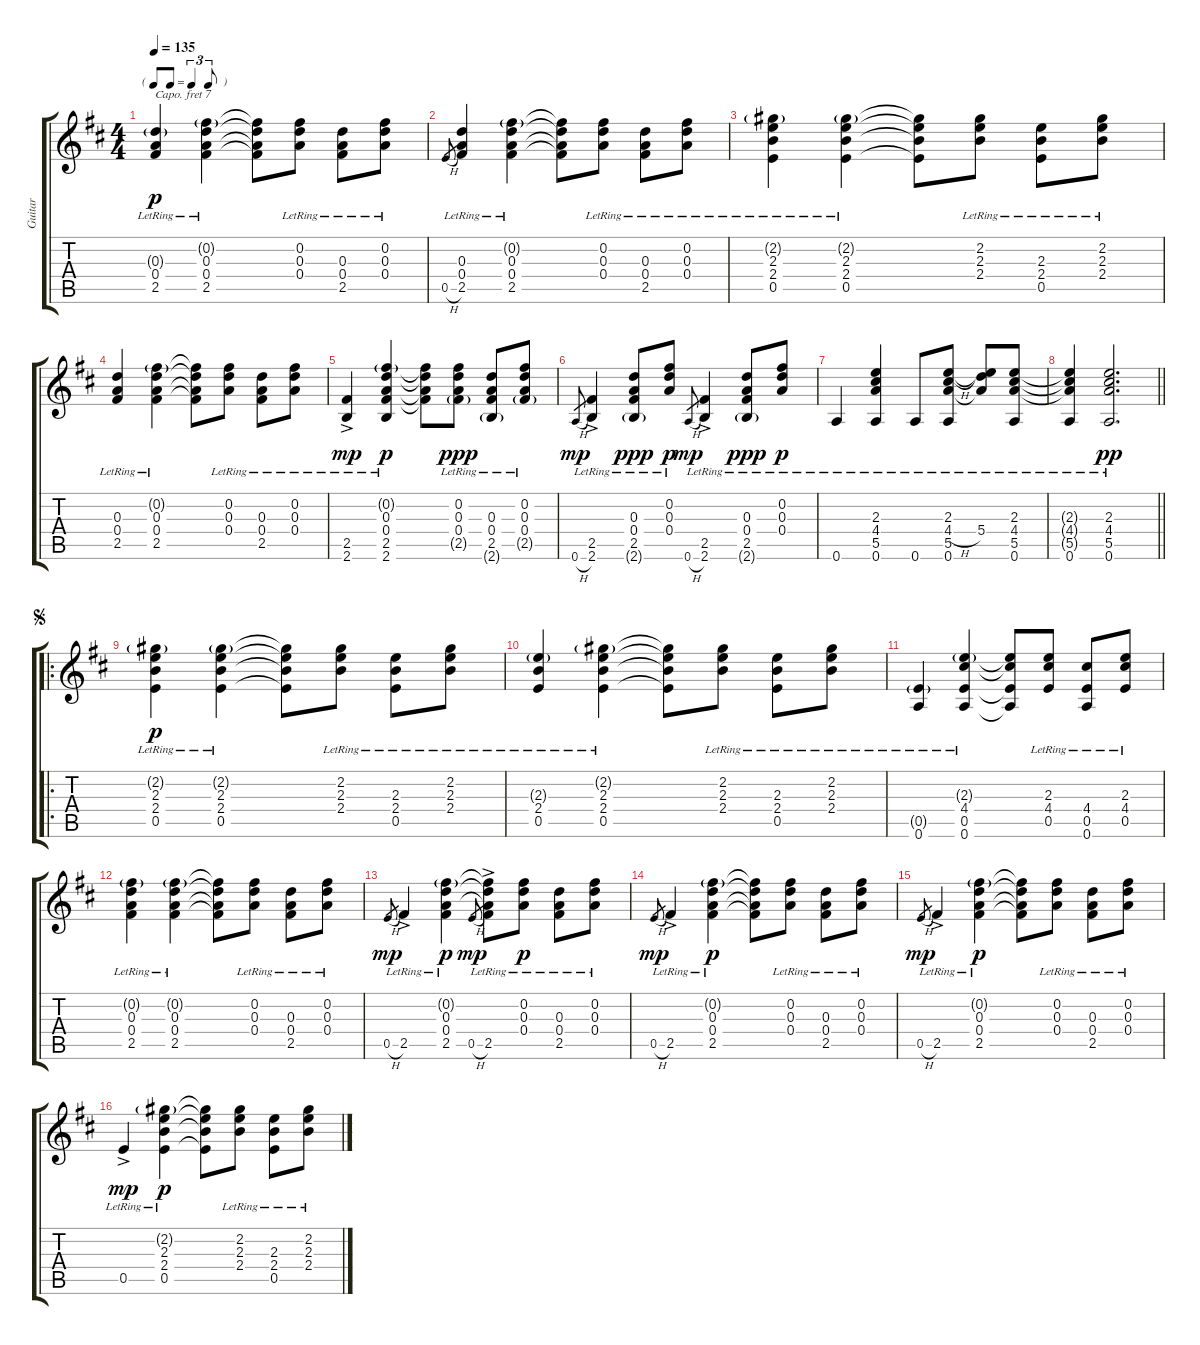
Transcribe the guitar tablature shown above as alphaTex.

\track ("Guitar" "Guitar") {instrument acousticguitarsteel}
\staff {score tabs}
\capo 7
\tuning (E4 B3 G3 D3 A2 D2) {hide}
\ts (4 4)
\tf triplet8th
\tempo 135
\clef g2
\ks d
(0.3{g lr} 0.4{lr} 2.5{lr}).4{dy p} (0.2{g lr} 0.3{lr} 0.4{lr} 2.5{lr}).4 (0.2{t} 0.3{t} 0.4{t} 2.5{t}).8 (0.2{lr} 0.3{lr} 0.4{lr}).8 (0.3{lr} 0.4{lr} 2.5{lr}).8 (0.2{lr} 0.3{lr} 0.4{lr}).8 |
0.5{h}.8{gr} (0.3{lr} 0.4{lr} 2.5{lr}).4 (0.2{g lr} 0.3{lr} 0.4{lr} 2.5{lr}).4 (0.2{t} 0.3{t} 0.4{t} 2.5{t}).8 (0.2{lr} 0.3{lr} 0.4{lr}).8 (0.3{lr} 0.4{lr} 2.5{lr}).8 (0.2{lr} 0.3{lr} 0.4{lr}).8 |
(2.2{g lr} 2.3{lr} 2.4{lr} 0.5{lr}).4 (2.2{g lr} 2.3{lr} 2.4{lr} 0.5{lr}).4 (2.2{t} 2.3{t} 2.4{t} 0.5{t}).8 (2.2{lr} 2.3{lr} 2.4{lr}).8 (2.3{lr} 2.4{lr} 0.5{lr}).8 (2.2{lr} 2.3{lr} 2.4{lr}).8 |
(0.3{lr} 0.4{lr} 2.5{lr}).4 (0.2{g lr} 0.3{lr} 0.4{lr} 2.5{lr}).4 (0.2{t} 0.3{t} 0.4{t} 2.5{t}).8 (0.2{lr} 0.3{lr} 0.4{lr}).8 (0.3{lr} 0.4{lr} 2.5{lr}).8 (0.2{lr} 0.3{lr} 0.4{lr}).8 |
(2.5{lr} 2.6{ac lr}).4{dy mp} (0.2{g lr} 0.3{lr} 0.4{lr} 2.5{lr} 2.6{lr}).4{dy p} (0.2{t} 0.3{t} 0.4{t} 2.5{t}).8 (0.2{lr} 0.3{lr} 0.4{lr} 2.5{g lr}).8{dy ppp} (0.3{lr} 0.4{lr} 2.5{lr} 2.6{g lr}).8 (0.2{lr} 0.3{lr} 0.4{lr} 2.5{g lr}).8 |
0.6{h}.8{gr dy mp} (2.5{lr} 2.6{ac lr}).4 (0.3{lr} 0.4{lr} 2.5{lr} 2.6{g lr}).8{dy ppp} (0.2{lr} 0.3{lr} 0.4{lr}).8{dy p} 0.6{h}.8{gr dy mp} (2.5{lr} 2.6{ac lr}).4 (0.3{lr} 0.4{lr} 2.5{lr} 2.6{g lr}).8{dy ppp} (0.2{lr} 0.3{lr} 0.4{lr}).8{dy p} |
0.6{lr}.4 (2.3{lr} 4.4{lr} 5.5{lr} 0.6{lr}).4 0.6{lr}.8 (2.3{lr} 4.4{h lr} 5.5{lr} 0.6{lr}).8 (2.3{t} 5.4{lr} 5.5{t}).8 (2.3{lr} 4.4{lr} 5.5{lr} 0.6{lr}).8 |
\barLineRight lightlight
(2.3{t} 4.4{t} 5.5{t} 0.6{lr}).4 (2.3{lr} 4.4{lr} 5.5{lr} 0.6{lr}).2{d dy pp} |
\ro
\jump segno
(2.2{g lr} 2.3{lr} 2.4{lr} 0.5{lr}).4{dy p} (2.2{g lr} 2.3{lr} 2.4{lr} 0.5{lr}).4 (2.2{t} 2.3{t} 2.4{t} 0.5{t}).8 (2.2{lr} 2.3{lr} 2.4{lr}).8 (2.3{lr} 2.4{lr} 0.5{lr}).8 (2.2{lr} 2.3{lr} 2.4{lr}).8 |
(2.3{g lr} 2.4{lr} 0.5{lr}).4 (2.2{g lr} 2.3{lr} 2.4{lr} 0.5{lr}).4 (2.2{t} 2.3{t} 2.4{t} 0.5{t}).8 (2.2{lr} 2.3{lr} 2.4{lr}).8 (2.3{lr} 2.4{lr} 0.5{lr}).8 (2.2{lr} 2.3{lr} 2.4{lr}).8 |
(0.5{g lr} 0.6{lr}).4 (2.3{g lr} 4.4{lr} 0.5{lr} 0.6{lr}).4 (2.3{t} 4.4{t} 0.5{t} 0.6{t}).8 (2.3{lr} 4.4{lr} 0.5{lr}).8 (4.4{lr} 0.5{lr} 0.6{lr}).8 (2.3{lr} 4.4{lr} 0.5{lr}).8 |
(0.2{g lr} 0.3{lr} 0.4{lr} 2.5{lr}).4 (0.2{g lr} 0.3{lr} 0.4{lr} 2.5{lr}).4 (0.2{t} 0.3{t} 0.4{t} 2.5{t}).8 (0.2{lr} 0.3{lr} 0.4{lr}).8 (0.3{lr} 0.4{lr} 2.5{lr}).8 (0.2{lr} 0.3{lr} 0.4{lr}).8 |
0.5{h}.8{gr dy mp} 2.5{ac lr}.4 (0.2{g lr} 0.3{lr} 0.4{lr} 2.5{lr}).4{dy p} 0.5{h}.8{gr dy mp} (0.2{t} 0.3{t} 0.4{t} 2.5{ac lr}).8 (0.2{lr} 0.3{lr} 0.4{lr}).8{dy p} (0.3{lr} 0.4{lr} 2.5{lr}).8 (0.2{lr} 0.3{lr} 0.4{lr}).8 |
0.5{h}.8{gr dy mp} 2.5{ac lr}.4 (0.2{g lr} 0.3{lr} 0.4{lr} 2.5{lr}).4{dy p} (0.2{t} 0.3{t} 0.4{t} 2.5{t}).8 (0.2{lr} 0.3{lr} 0.4{lr}).8 (0.3{lr} 0.4{lr} 2.5{lr}).8 (0.2{lr} 0.3{lr} 0.4{lr}).8 |
0.5{h}.8{gr dy mp} 2.5{ac lr}.4 (0.2{g lr} 0.3{lr} 0.4{lr} 2.5{lr}).4{dy p} (0.2{t} 0.3{t} 0.4{t} 2.5{t}).8 (0.2{lr} 0.3{lr} 0.4{lr}).8 (0.3{lr} 0.4{lr} 2.5{lr}).8 (0.2{lr} 0.3{lr} 0.4{lr}).8 |
0.5{ac lr}.4{dy mp} (2.2{g lr} 2.3{lr} 2.4{lr} 0.5{lr}).4{dy p} (2.2{t} 2.3{t} 2.4{t} 0.5{t}).8 (2.2{lr} 2.3{lr} 2.4{lr}).8 (2.3{lr} 2.4{lr} 0.5{lr}).8 (2.2{lr} 2.3{lr} 2.4{lr}).8
